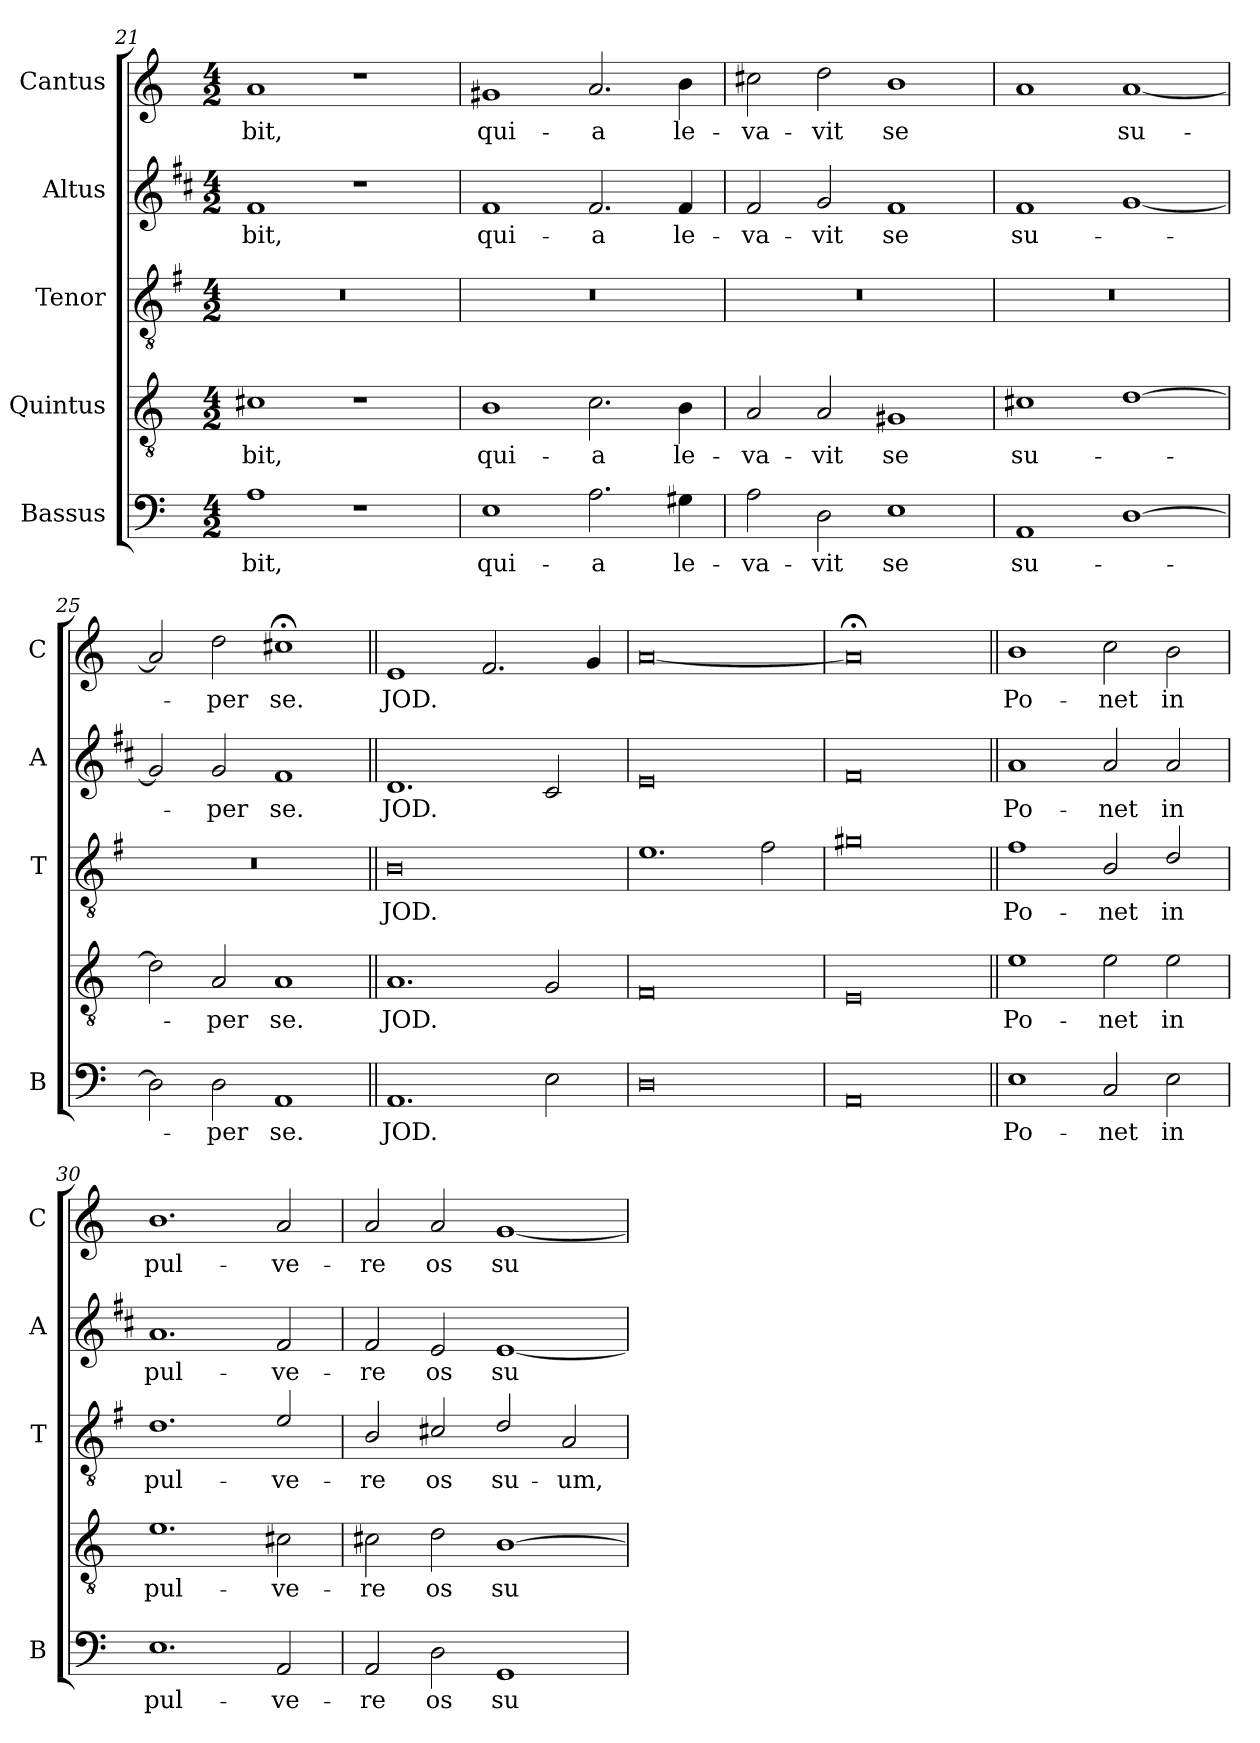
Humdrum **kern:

**kern	**text	**kern	**text	**kern	**text	**kern	**text	**kern	**text
*part5	*part5	*part4	*part4	*part3	*part3	*part2	*part2	*part1	*part1
*staff5	*staff5	*staff4	*staff4	*staff3	*staff3	*staff2	*staff2	*staff1	*staff1
*I"Bassus	*	*I"Quintus	*	*I"Tenor	*	*I"Altus	*	*I"Cantus	*
*I'B	*	*	*	*I'T	*	*I'A	*	*I'C	*
*clefF4	*	*clefGv2	*	*clefGv2	*	*clefG2	*	*clefG2	*
*	*	*	*	*ITrd4c7	*	*ITrd1c2	*	*	*
*k[]	*	*k[]	*	*k[]	*	*k[]	*	*k[]	*
*C:	*	*C:	*	*C:	*	*C:	*	*C:	*
*M4/2	*	*M4/2	*	*M4/2	*	*M4/2	*	*M4/2	*
=21	=21	=21	=21	=21	=21	=21	=21	=21	=21
!	!LO:LY:b	!	!LO:LY:b	!	!	!	!LO:LY:b	!	!LO:LY:b
1A	-bit,	1c#X	-bit,	0r	.	1e	-bit,	1a	-bit,
1r	.	1r	.	.	.	1r	.	1r	.
=22	=22	=22	=22	=22	=22	=22	=22	=22	=22
!	!LO:LY:b	!	!LO:LY:b	!	!	!	!LO:LY:b	!	!LO:LY:b
1E	qui-	1B	qui-	0r	.	1e	qui-	1g#X	qui-
!	!LO:LY:b	!	!LO:LY:b	!	!	!	!LO:LY:b	!	!LO:LY:b
2.A\	-a	2.c\	-a	.	.	2.e/	-a	2.a/	-a
!	!LO:LY:b	!	!LO:LY:b	!	!	!	!LO:LY:b	!	!LO:LY:b
4G#X\	le-	4B\	le-	.	.	4e/	le-	4b\	le-
=23	=23	=23	=23	=23	=23	=23	=23	=23	=23
!	!LO:LY:b	!	!LO:LY:b	!	!	!	!LO:LY:b	!	!LO:LY:b
2A\	-va-	2A/	-va-	0r	.	2e/	-va-	2cc#X\	-va-
!	!LO:LY:b	!	!LO:LY:b	!	!	!	!LO:LY:b	!	!LO:LY:b
2D\	-vit	2A/	-vit	.	.	2f/	-vit	2dd\	-vit
!	!LO:LY:b	!	!LO:LY:b	!	!	!	!LO:LY:b	!	!LO:LY:b
1E	se	1G#X	se	.	.	1e	se	1b	se
!!LO:LB:g=z
=24	=24	=24	=24	=24	=24	=24	=24	=24	=24
!	!LO:LY:b	!	!LO:LY:b	!	!	!	!LO:LY:b	!	!
1AA	su-	1c#X	su-	0r	.	1e	su-	1a	.
!	!	!	!	!	!	!	!	!	!LO:LY:b
[1D	.	[1d	.	.	.	[1f	.	[1a	su-
=25	=25	=25	=25	=25	=25	=25	=25	=25	=25
2D\]	.	2d\]	.	0r	.	2f/]	.	2a/]	.
!	!LO:LY:b	!	!LO:LY:b	!	!	!	!LO:LY:b	!	!LO:LY:b
2D\	-per	2A/	-per	.	.	2f/	-per	2dd\	-per
!	!LO:LY:b	!	!LO:LY:b	!	!	!	!LO:LY:b	!	!LO:LY:b
1AA	se.	1A	se.	.	.	1e	se.	1cc#X;<	se.
=26||	=26||	=26||	=26||	=26||	=26||	=26||	=26||	=26||	=26||
!	!LO:LY:b	!	!LO:LY:b	!	!LO:LY:b	!	!LO:LY:b	!	!LO:LY:b
1.AA	JOD.	1.A	JOD.	0E	JOD.	1.c	JOD.	1e	JOD.
.	.	.	.	.	.	.	.	2.f/	.
2E\	.	2G/	.	.	.	2B/	.	.	.
.	.	.	.	.	.	.	.	4g/	.
=27	=27	=27	=27	=27	=27	=27	=27	=27	=27
0D	.	0F	.	1.A	.	0d	.	[0a	.
.	.	.	.	2B\	.	.	.	.	.
=28	=28	=28	=28	=28	=28	=28	=28	=28	=28
0AA	.	0E	.	0c#X	.	0e	.	0a;<]	.
=29||	=29||	=29||	=29||	=29||	=29||	=29||	=29||	=29||	=29||
!	!LO:LY:b	!	!LO:LY:b	!	!LO:LY:b	!	!LO:LY:b	!	!LO:LY:b
1E	Po-	1e	Po-	1B	Po-	1g	Po-	1b	Po-
!	!LO:LY:b	!	!LO:LY:b	!	!LO:LY:b	!	!LO:LY:b	!	!LO:LY:b
2C/	-net	2e\	-net	2E/	-net	2g/	-net	2cc\	-net
!	!LO:LY:b	!	!LO:LY:b	!	!LO:LY:b	!	!LO:LY:b	!	!LO:LY:b
2E\	in	2e\	in	2G/	in	2g/	in	2b\	in
!!LO:PB:g=z
=30	=30	=30	=30	=30	=30	=30	=30	=30	=30
!	!LO:LY:b	!	!LO:LY:b	!	!LO:LY:b	!	!LO:LY:b	!	!LO:LY:b
1.E	pul-	1.e	pul-	1.G	pul-	1.g	pul-	1.b	pul-
!	!LO:LY:b	!	!LO:LY:b	!	!LO:LY:b	!	!LO:LY:b	!	!LO:LY:b
2AA/	-ve-	2c#X\	-ve-	2A/	-ve-	2e/	-ve-	2a/	-ve-
=31	=31	=31	=31	=31	=31	=31	=31	=31	=31
!	!LO:LY:b	!	!LO:LY:b	!	!LO:LY:b	!	!LO:LY:b	!	!LO:LY:b
2AA/	-re	2c#X\	-re	2E/	-re	2e/	-re	2a/	-re
!	!LO:LY:b	!	!LO:LY:b	!	!LO:LY:b	!	!LO:LY:b	!	!LO:LY:b
2D\	os	2d\	os	2F#X/	os	2d/	os	2a/	os
!	!LO:LY:b	!	!LO:LY:b	!	!LO:LY:b	!	!LO:LY:b	!	!LO:LY:b
1GG	su-	[1B	su-	2G/	su-	[1d	su-	[1g	su-
!	!	!	!	!	!LO:LY:b	!	!	!	!
.	.	.	.	2D/	-um,	.	.	.	.
=	=	=	=	=	=	=	=	=	=
*-	*-	*-	*-	*-	*-	*-	*-	*-	*-
